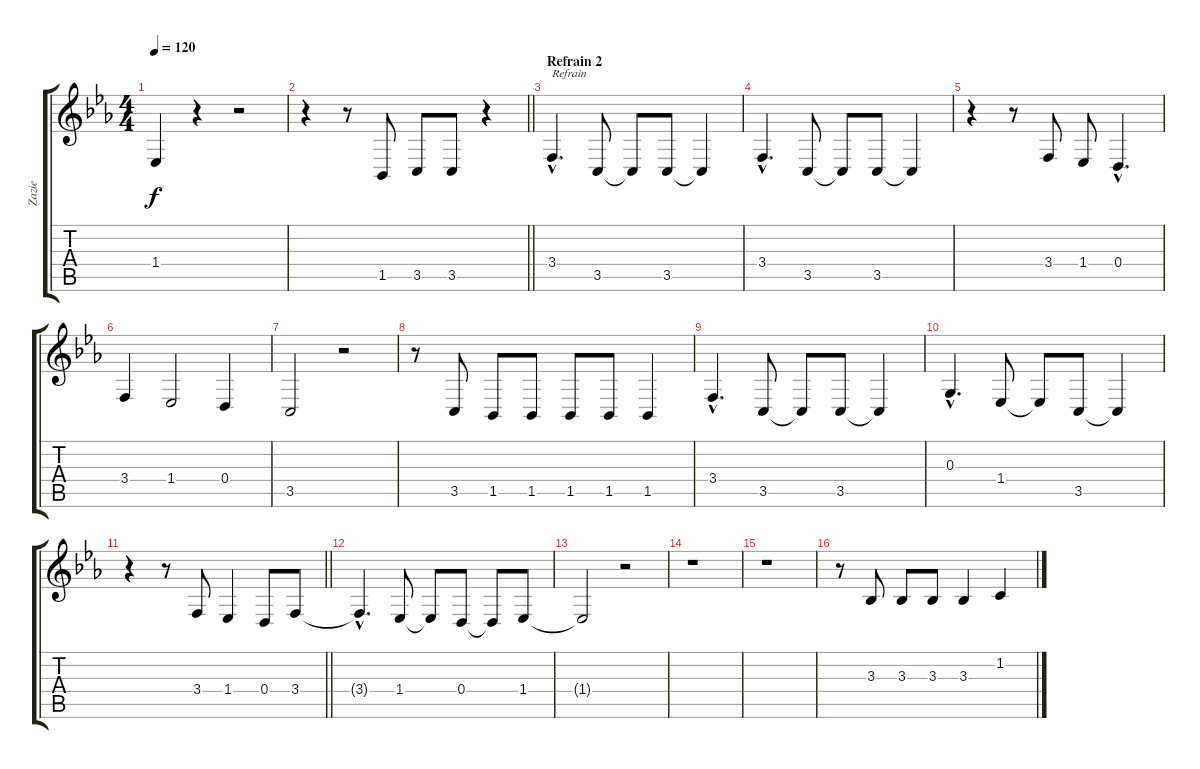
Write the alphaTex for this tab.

\track ("Zazie" "Zazie") {instrument acousticgrandpiano}
\staff {score tabs}
\tuning (E4 B3 G3 D3 A2 E2) {hide}
\ts (4 4)
\tempo 120
\clef g2
\ks eb
1.4.4{dy f} r.4 r.2 |
\barLineRight lightlight
r.4 r.8 1.5.8 3.5.8 3.5.8 r.4 |
\section ("" "Refrain 2")
3.4{hac}.4{d txt "Refrain"} 3.5.8 3.5{t}.8 3.5.8 3.5{t}.4 |
3.4{hac}.4{d} 3.5.8 3.5{t}.8 3.5.8 3.5{t}.4 |
r.4 r.8 3.4.8 1.4.8 0.4{hac}.4{d} |
3.4.4 1.4.2 0.4.4 |
3.5.2 r.2 |
r.8 3.5.8 1.5.8 1.5.8 1.5.8 1.5.8 1.5.4 |
3.4{hac}.4{d} 3.5.8 3.5{t}.8 3.5.8 3.5{t}.4 |
0.3{hac}.4{d} 1.4.8 1.4{t}.8 3.5.8 3.5{t}.4 |
\barLineRight lightlight
r.4 r.8 3.4.8 1.4.4 0.4.8 3.4.8 |
3.4{hac t}.4{d} 1.4.8 1.4{t}.8 0.4.8 0.4{t}.8 1.4.8 |
1.4{t}.2 r.2 |
r.1 |
r.1 |
r.8 3.3.8 3.3.8 3.3.8 3.3.4 1.2.4
